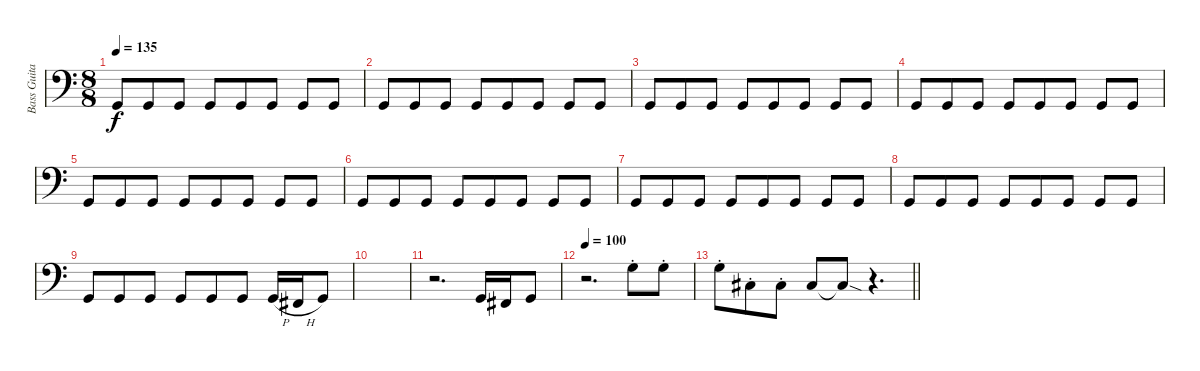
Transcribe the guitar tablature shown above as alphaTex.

\track ("Bass Guitar" "Bass Guita") {instrument electricbassfinger}
\staff {score}
\tuning (F2 C2 G1 D1) {hide}
\ts (8 8)
\tempo 135
\clef f4
\ks c
5.4.8{dy f} 5.4.8 5.4.8 5.4.8 5.4.8 5.4.8 5.4.8 5.4.8 |
5.4.8 5.4.8 5.4.8 5.4.8 5.4.8 5.4.8 5.4.8 5.4.8 |
5.4.8 5.4.8 5.4.8 5.4.8 5.4.8 5.4.8 5.4.8 5.4.8 |
5.4.8 5.4.8 5.4.8 5.4.8 5.4.8 5.4.8 5.4.8 5.4.8 |
5.4.8 5.4.8 5.4.8 5.4.8 5.4.8 5.4.8 5.4.8 5.4.8 |
5.4.8 5.4.8 5.4.8 5.4.8 5.4.8 5.4.8 5.4.8 5.4.8 |
5.4.8 5.4.8 5.4.8 5.4.8 5.4.8 5.4.8 5.4.8 5.4.8 |
5.4.8 5.4.8 5.4.8 5.4.8 5.4.8 5.4.8 5.4.8 5.4.8 |
5.4.8 5.4.8 5.4.8 5.4.8 5.4.8 5.4.8 5.4{h}.16 4.4{h}.16 5.4.8 |
|
r.2{d} 5.4.16 4.4.16 5.4.8 |
\tempo 100
r.2{d} 7.2{st}.8 7.2{st}.8 |
\barLineRight lightlight
7.2{st}.8 6.3{st}.8 6.3{st}.8 6.3.8 6.3{sod t}.8 r.4{d}
